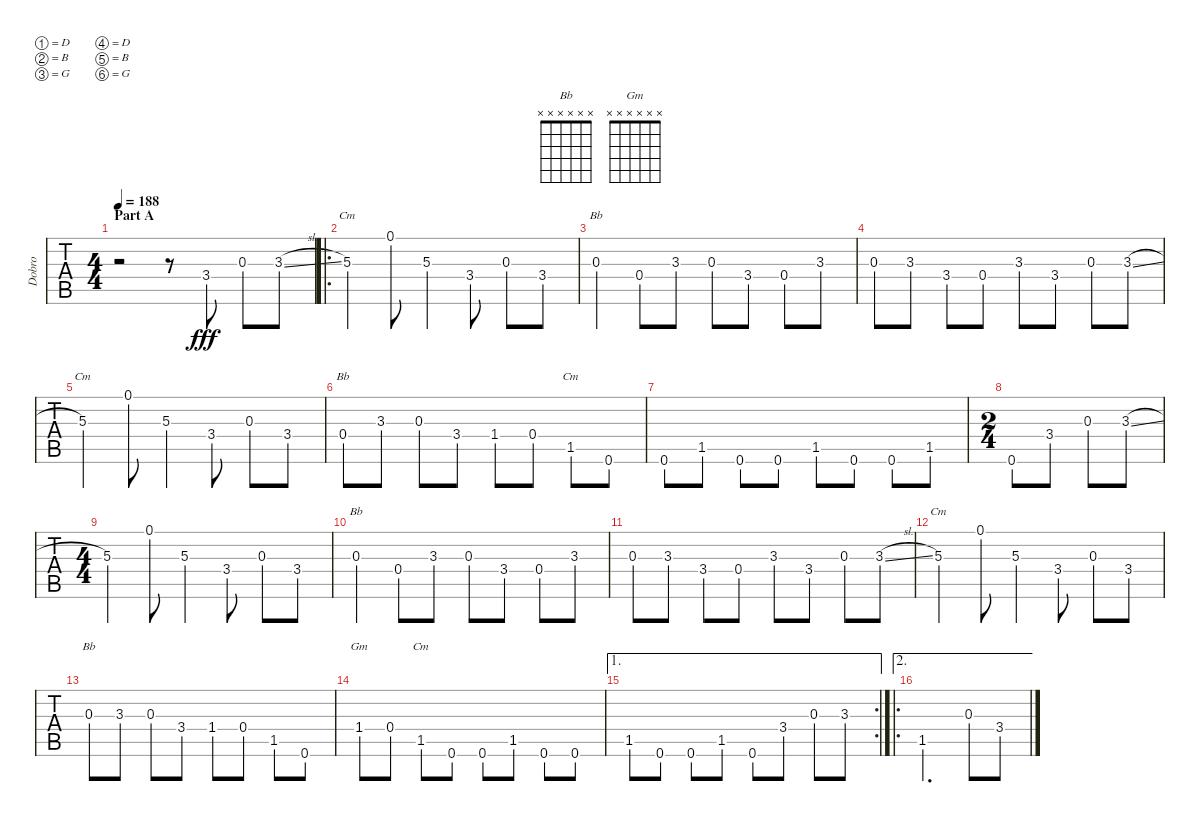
\bracketExtendMode groupsimilarinstruments
\multiBarRest
\track ("Dobro" "Dobro") {instrument acousticguitarsteel}
\staff {tabs}
\tuning (D4 B3 G3 D3 B2 G2)
\displaytranspose 0
\chord ("Cm" x x x x x x)
\chord ("Bb" x x x x x x)
\chord ("Cm" x x x x 1 x) {showdiagram false showfingering false}
\chord ("Gm" x x x x x x)
\ts (4 4)
\section ("" "Part A")
\tempo 188
\clef g2
\ks cminor
r.2{dy fff instrument acousticguitarsteel} r.8 3.4{acc forcenatural}.8 0.3{acc forcenatural}.8 3.3{sl acc b}.8 |
\ro
5.3{acc forcenatural}.4{ch "Cm"} 0.1{acc forcenatural}.8 5.3{acc forcenatural}.4 3.4{acc forcenatural}.8 0.3{acc forcenatural}.8 3.4{acc forcenatural}.8 |
0.3{acc forcenatural}.4{ch "Bb"} 0.4{acc forcenatural}.8 3.3{acc b}.8 0.3{acc forcenatural}.8 3.4{acc forcenatural}.8 0.4{acc forcenatural}.8 3.3{acc b}.8 |
0.3{acc forcenatural}.8 3.3{acc b}.8 3.4{acc forcenatural}.8 0.4{acc forcenatural}.8 3.3{acc b}.8 3.4{acc forcenatural}.8 0.3{acc forcenatural}.8 3.3{sl acc b}.8 |
5.3{acc forcenatural}.4{ch "Cm"} 0.1{acc forcenatural}.8 5.3{acc forcenatural}.4 3.4{acc forcenatural}.8 0.3{acc forcenatural}.8 3.4{acc forcenatural}.8 |
\beaming (8 2 2 2 2)
0.4{acc forcenatural}.8{ch "Bb"} 3.3{acc b}.8 0.3{acc forcenatural}.8 3.4{acc forcenatural}.8 1.4{acc b}.8 0.4{acc forcenatural}.8 1.5{acc forcenatural}.8{ch "Cm"} 0.6{acc forcenatural}.8 |
0.6{acc forcenatural}.8 1.5{acc forcenatural}.8 0.6{acc forcenatural}.8 0.6{acc forcenatural}.8 1.5{acc forcenatural}.8 0.6{acc forcenatural}.8 0.6{acc forcenatural}.8 1.5{acc forcenatural}.8 |
\ts (2 4)
\beaming (8 2 2)
0.6{acc forcenatural}.8 3.4{acc forcenatural}.8 0.3{acc forcenatural}.8 3.3{sl acc b}.8 |
\ts (4 4)
5.3{acc forcenatural}.4 0.1{acc forcenatural}.8 5.3{acc forcenatural}.4 3.4{acc forcenatural}.8 0.3{acc forcenatural}.8 3.4{acc forcenatural}.8 |
0.3{acc forcenatural}.4{ch "Bb"} 0.4{acc forcenatural}.8 3.3{acc b}.8 0.3{acc forcenatural}.8 3.4{acc forcenatural}.8 0.4{acc forcenatural}.8 3.3{acc b}.8 |
0.3{acc forcenatural}.8 3.3{acc b}.8 3.4{acc forcenatural}.8 0.4{acc forcenatural}.8 3.3{acc b}.8 3.4{acc forcenatural}.8 0.3{acc forcenatural}.8 3.3{sl acc b}.8 |
5.3{acc forcenatural}.4{ch "Cm"} 0.1{acc forcenatural}.8 5.3{acc forcenatural}.4 3.4{acc forcenatural}.8 0.3{acc forcenatural}.8 3.4{acc forcenatural}.8 |
0.3{acc forcenatural}.8{ch "Bb"} 3.3{acc b}.8 0.3{acc forcenatural}.8 3.4{acc forcenatural}.8 1.4{acc b}.8 0.4{acc forcenatural}.8 1.5{acc forcenatural}.8 0.6{acc forcenatural}.8 |
1.4{acc b}.8{ch "Gm"} 0.4{acc forcenatural}.8 1.5{acc forcenatural}.8{ch "Cm"} 0.6{acc forcenatural}.8 0.6{acc forcenatural}.8 1.5{acc forcenatural}.8 0.6{acc forcenatural}.8 0.6{acc forcenatural}.8 |
\ae 1
\rc 2
\beaming (8 2 2 2 2)
1.5{acc forcenatural}.8 0.6{acc forcenatural}.8 0.6{acc forcenatural}.8 1.5{acc forcenatural}.8 0.6{acc forcenatural}.8 3.4{acc forcenatural}.8 0.3{acc forcenatural}.8 3.3{acc b}.8 |
\ae 2
\ro
1.5{acc forcenatural}.2{d} 0.3{acc forcenatural}.8 3.4{acc forcenatural}.8
